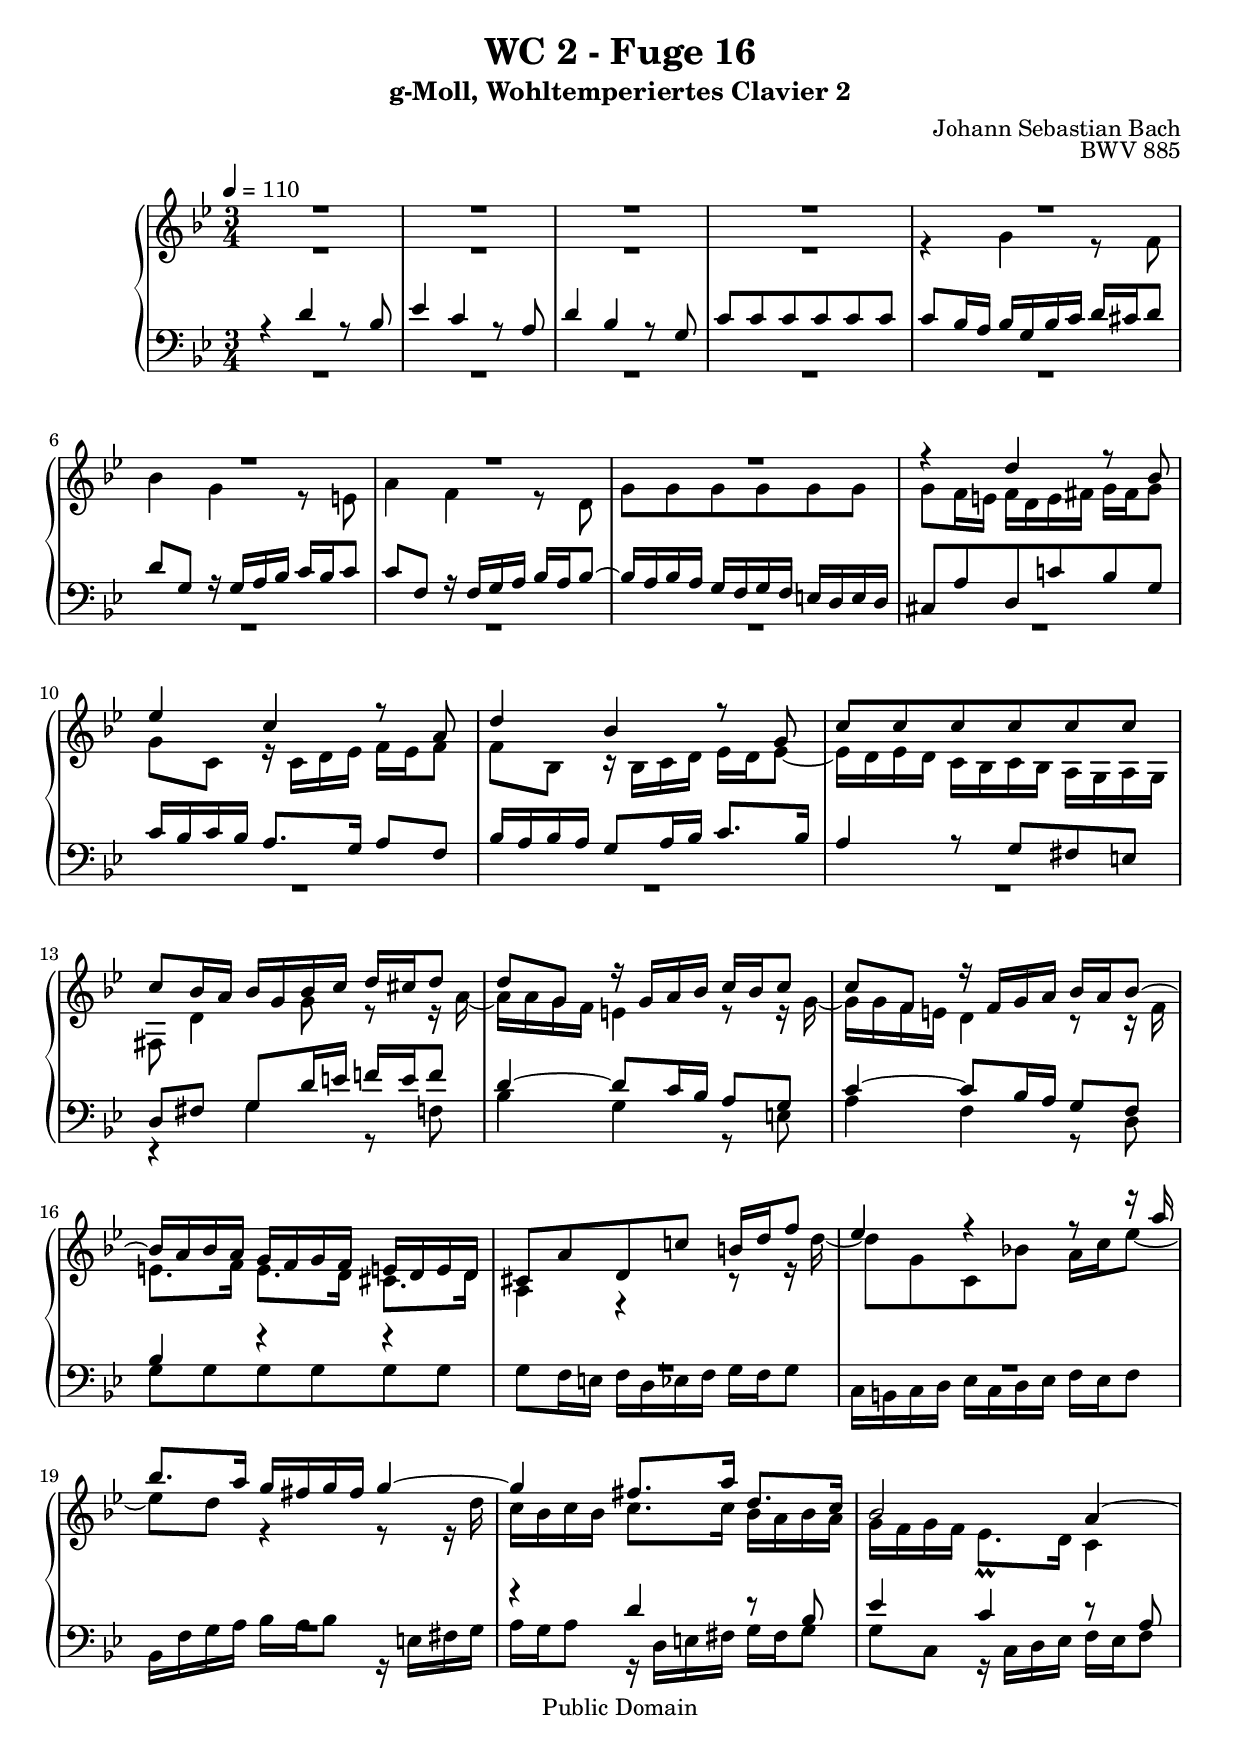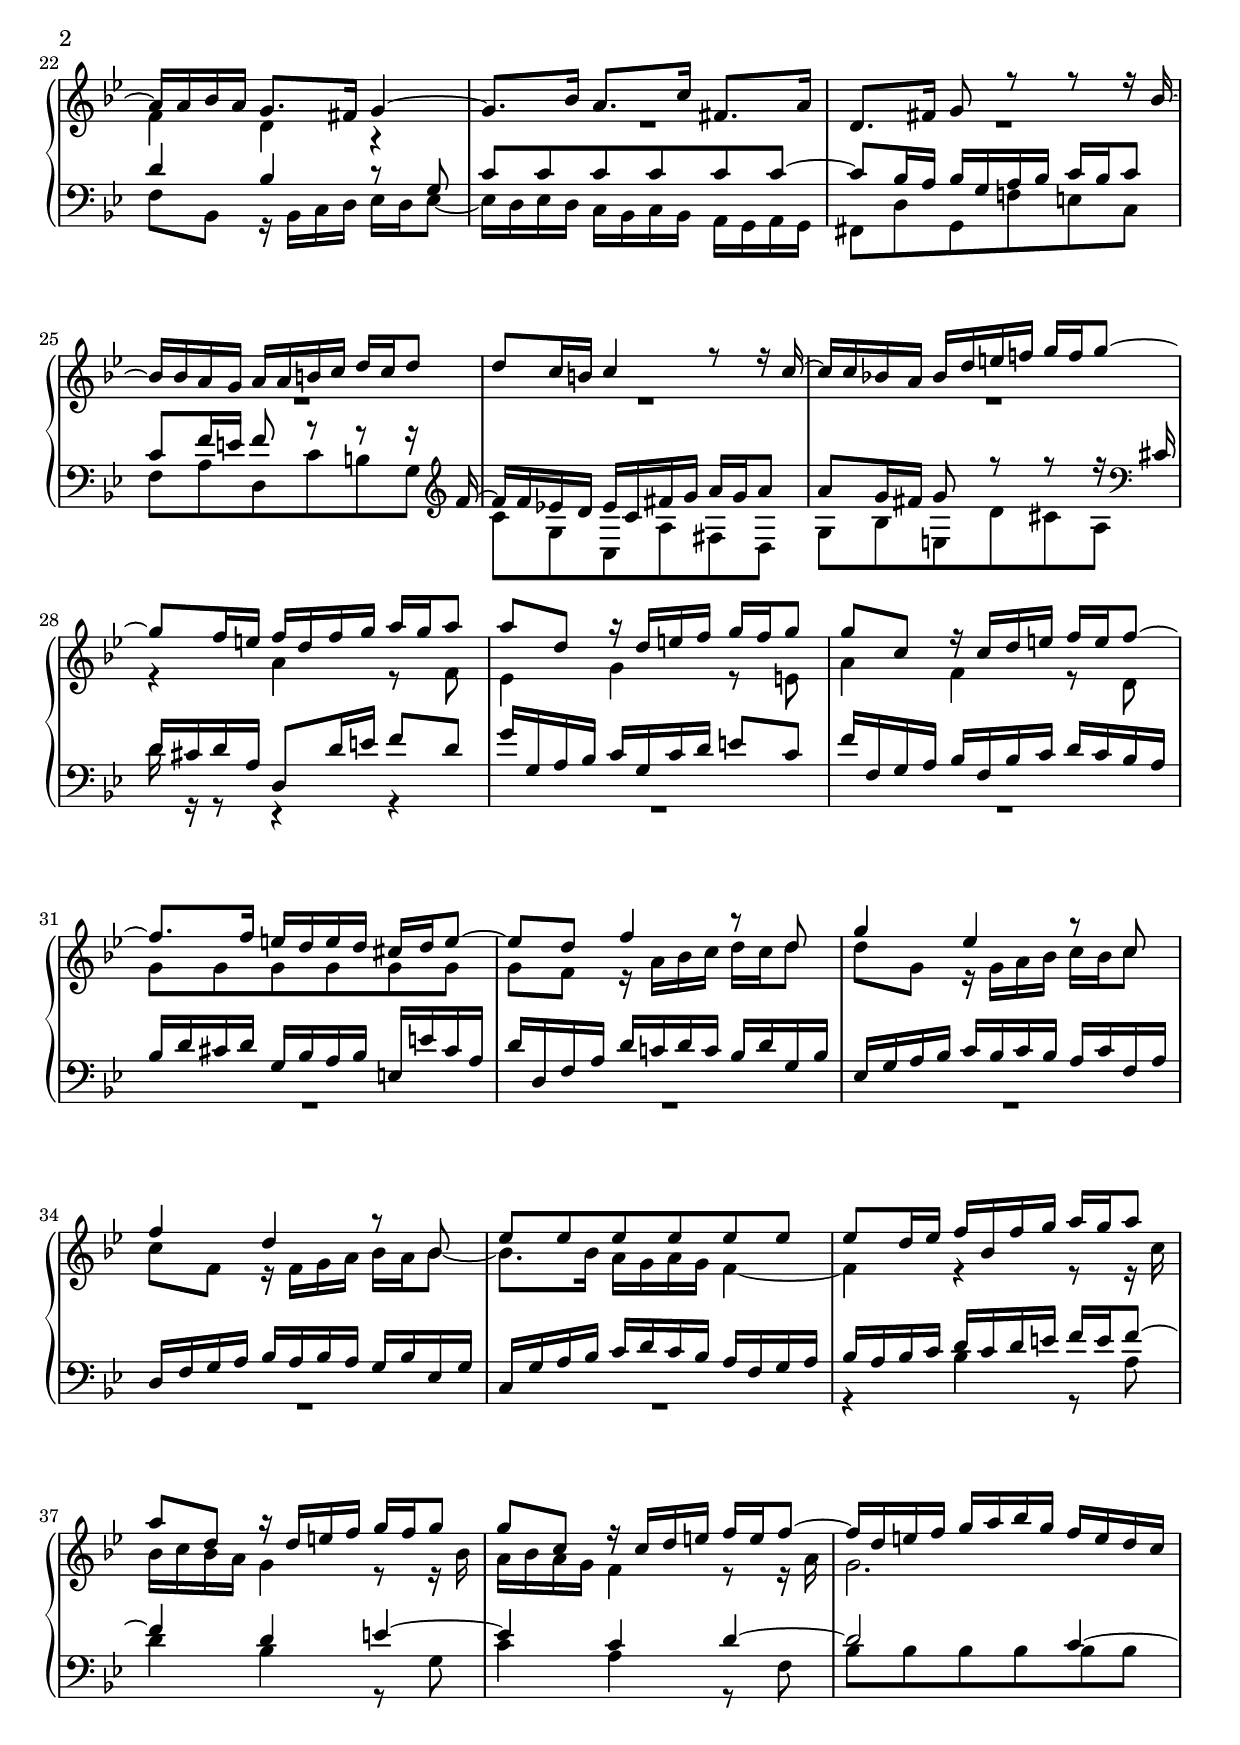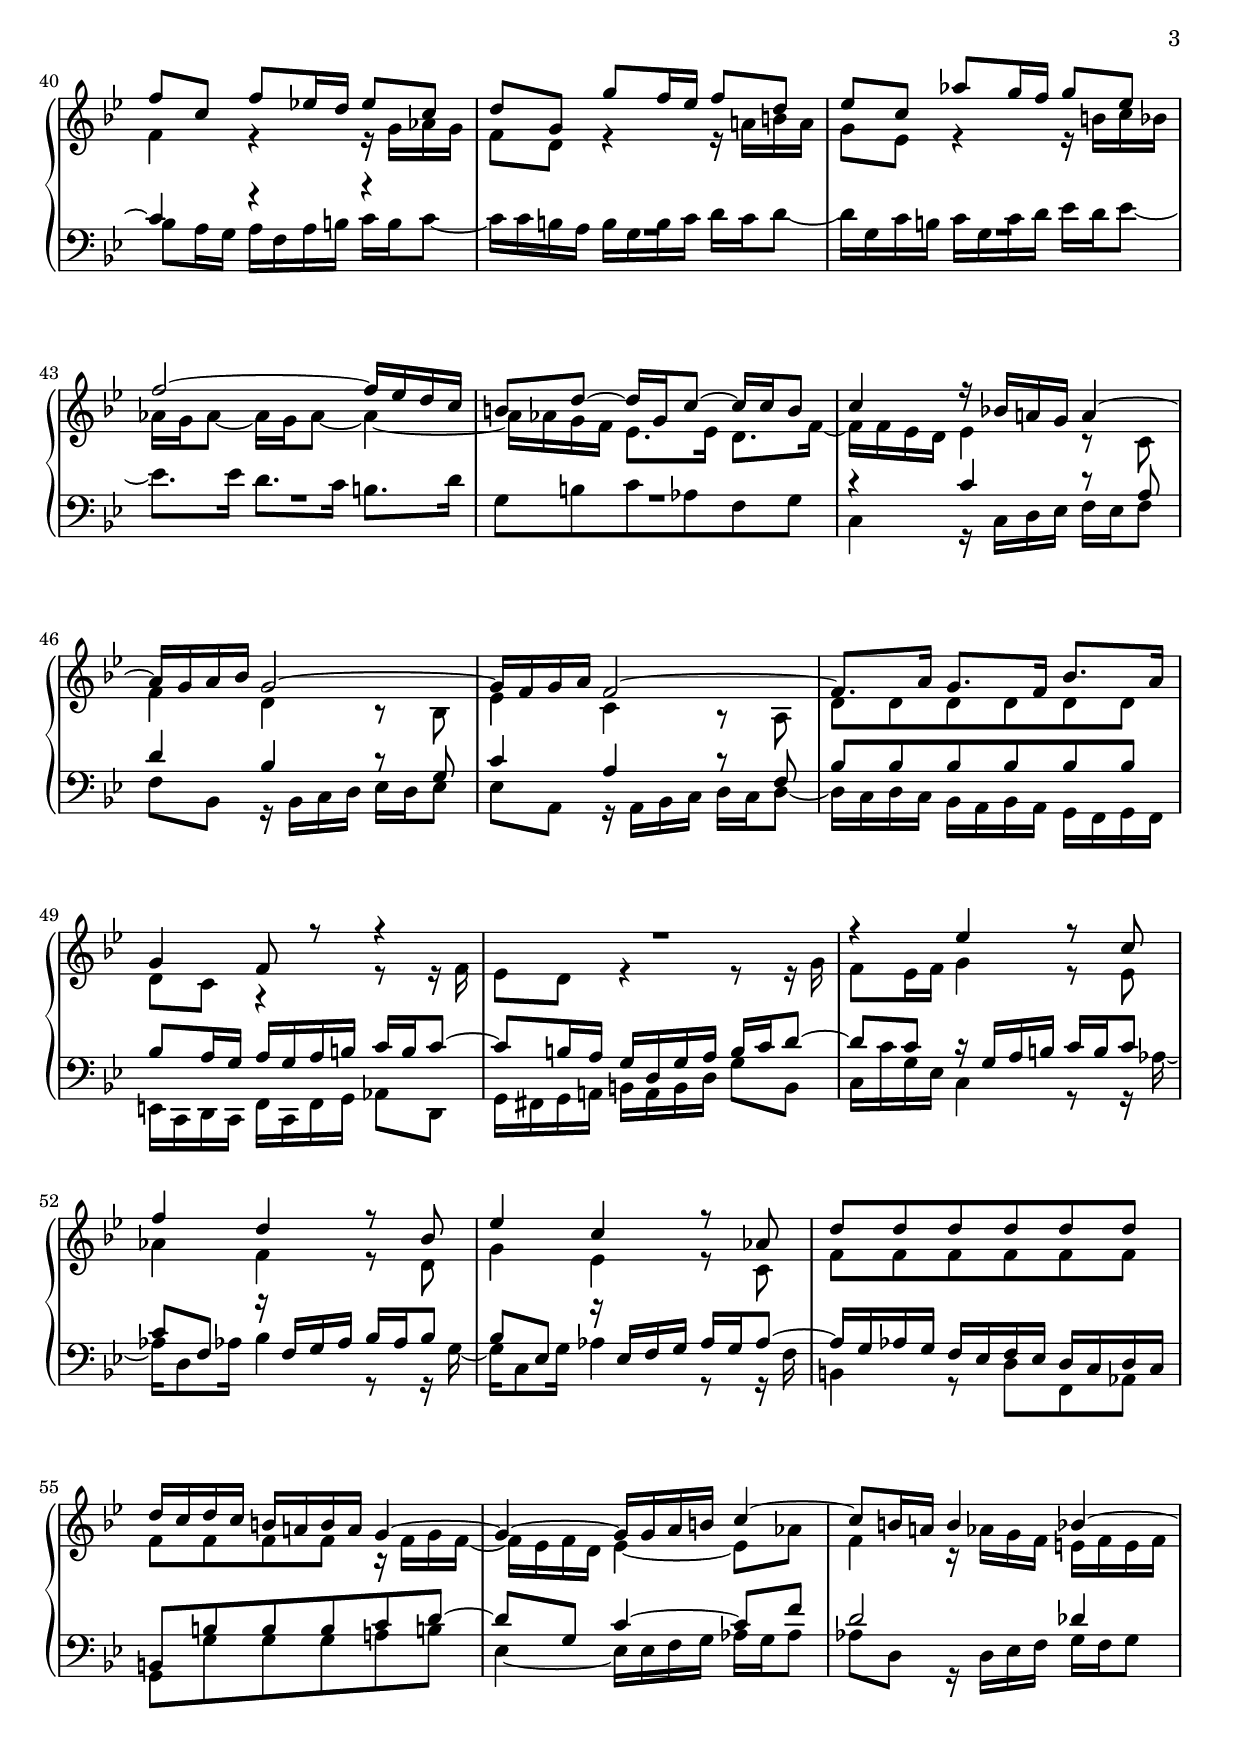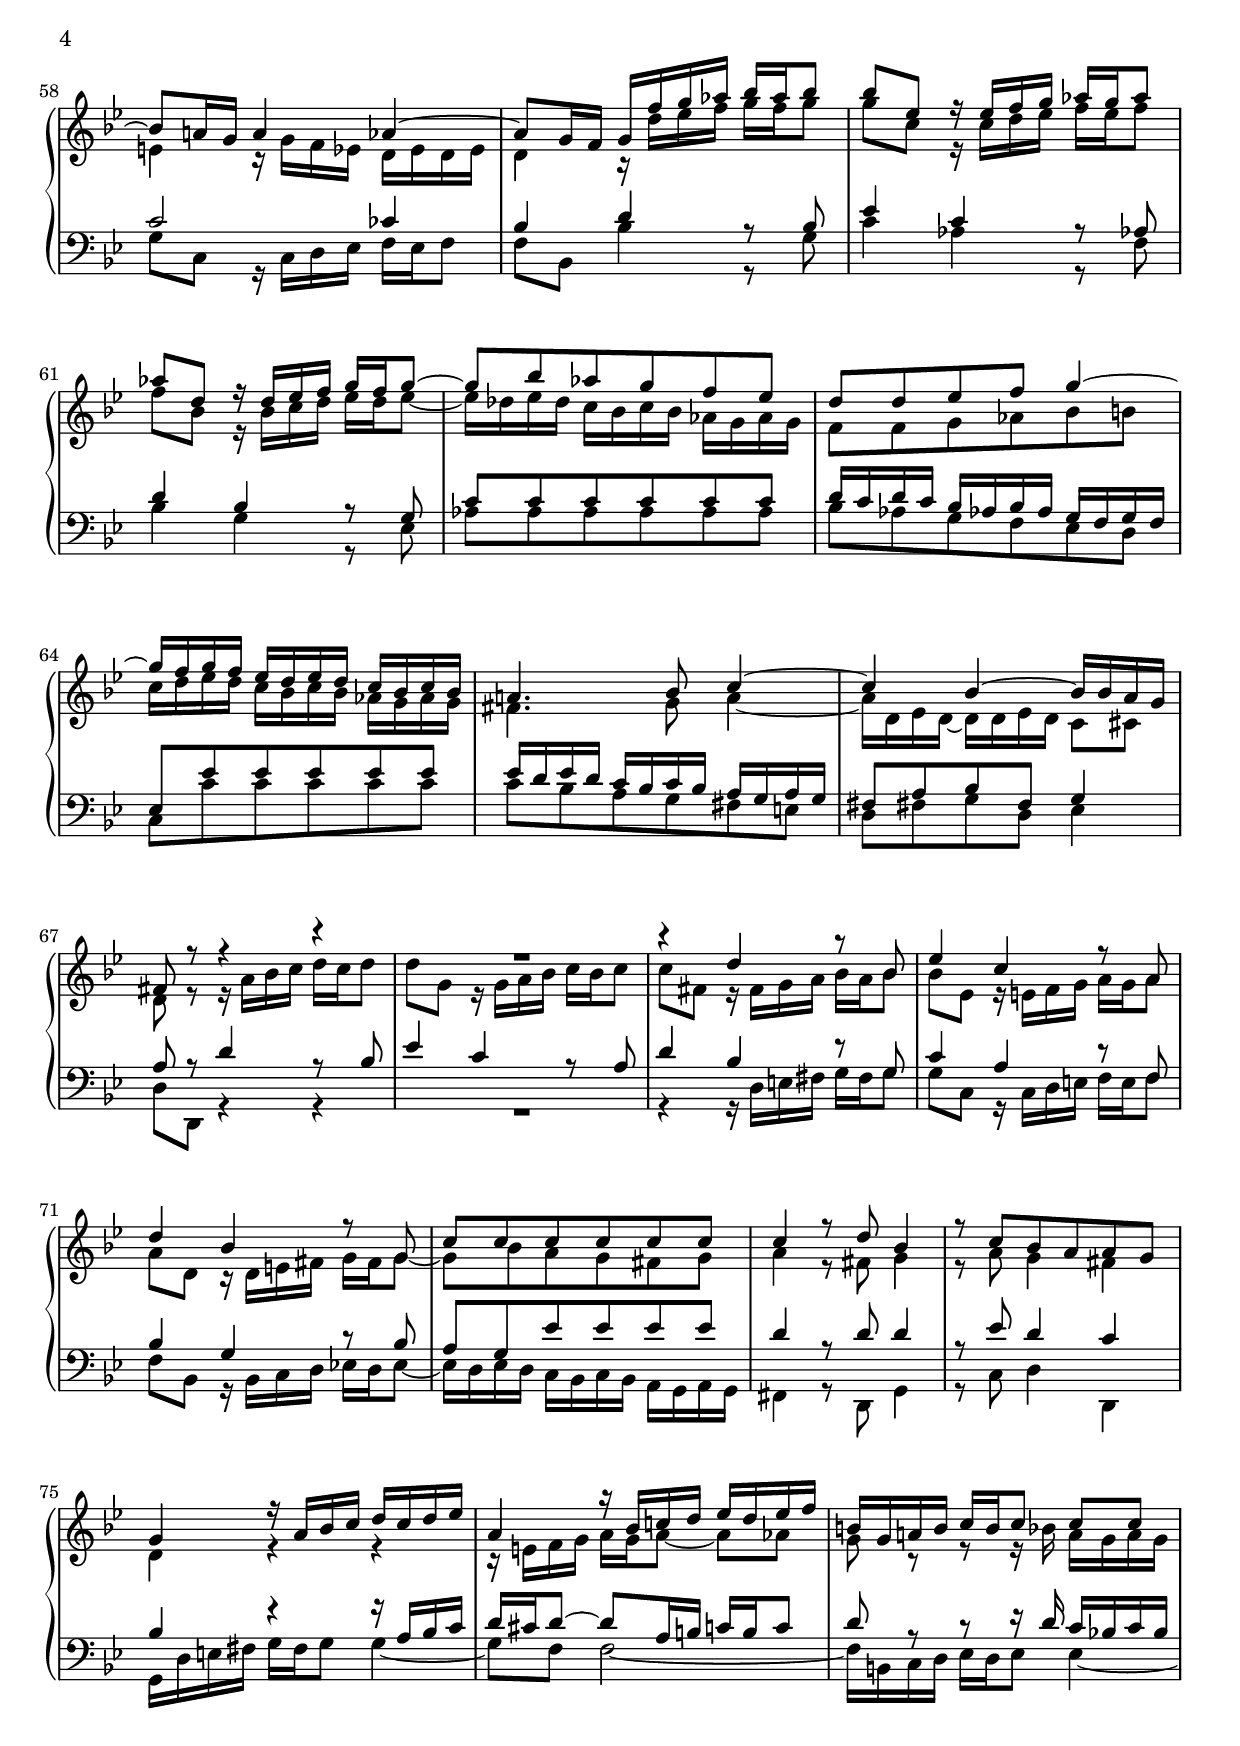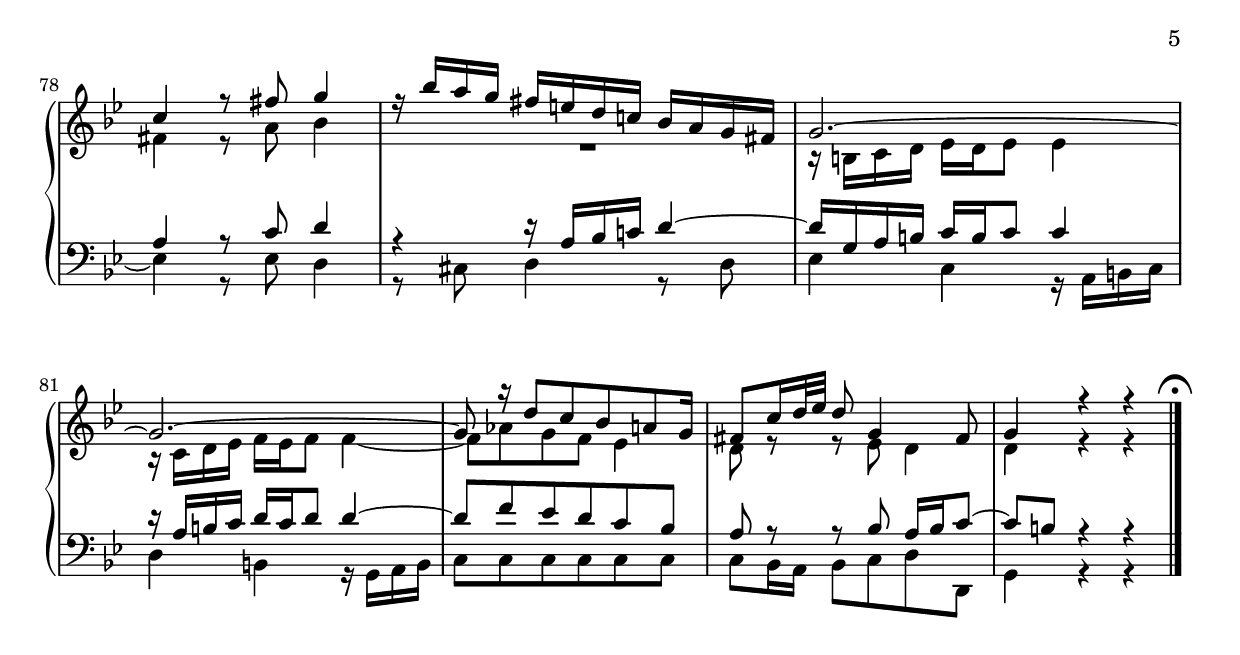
%\version "2.22.2"
%\language "deutsch"

\header {
  title = "WC 2 - Fuge 16"
  subtitle = "g-Moll, Wohltemperiertes Clavier 2"
  composer = "Johann Sebastian Bach"
  opus = "BWV 885"
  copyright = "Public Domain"
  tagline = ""
}

global = {
  \key g \minor
  \time 3/4
  \tempo 4 = 110}


preambleUp = {\clef treble \global}
preambleDown = {\clef bass \global}

soprano = \relative c'' {
  \global
  
  R2. | % m. 1
  R2. | % m. 2
  R2. | % m. 3
  R2. | % m. 4
  R2. | % m. 5
  R2. | % m. 6
  R2. | % m. 7
  R2. | % m. 8
  r4 d r8 bes | % m. 9
  es4 c r8 a | % m. 10
  d4 bes r8 g | % m. 11
  c8 c c c c c | % m. 12
  c8 bes16 a bes g bes c d cis d8 | % m. 13
  d8 g, r16 g a bes c bes c8 | % m. 14
  c8 f, r16 f g a bes a bes8~ | % m. 15
  bes16 a bes a g f g f e! d e d | % m. 16
  cis8 a' d, c'! b!16 d f8 | % m. 17
  es4 r r8 r16 a | % m. 18
  bes8. a16 g fis g fis g4~ | % m. 19
  g4 fis8. a16 d,8. c16 | % m. 20
  bes2 a4~ | % m. 21
  a16 a bes a g8. fis16 g4~ | % m. 22
  g8. bes16 a8. c16 fis,8. a16 | % m. 23
  d,8. fis16 g8 r r r16 bes~ | % m. 24
  bes16 bes a g a a b! c d c d8 | % m. 25
  d8 c16 b! c4 r8 r16 c~ | % m. 26
  c16 c bes! a bes d e! f! g f g8~ | % m. 27
  g8 f16 e! f d f g a g a8 | % m. 28
  a8 d, r16 d e! f g f g8 | % m. 29
  g8 c, r16 c d e! f e f8~ | % m. 30
  f8. f16 e! d e d cis d e8~ | % m. 31
  e8 d f4 r8 d | % m. 32
  g4 es r8 c | % m. 33
  f4 d r8 bes | % m. 34
  es8 es es es es es | % m. 35
  es8 d16 es f bes, f' g a g a8 | % m. 36
  a8 d, r16 d e! f g f g8 | % m. 37
  g8 c, r16 c d e! f e f8~ | % m. 38
  f16 d e! f g a bes g f e d c | % m. 39
  f8 c f es!16 d es8 c | % m. 40
  d8 g, g' f16 es f8 d | % m. 41
  es8 c as' g16 f g8 es | % m. 42
  f2~ f16 es d c | % m. 43
  b!8 d~ d16 g, c8~ c16 c b8 | % m. 44
  c4 r16 bes! a! g a4~ | % m. 45
  a16 g a bes g2~ | % m. 46
  g16 f g a f2~ | % m. 47
  f8. a16 g8. f16 bes8. a16 | % m. 48
  g4 f8 r r4 | % m. 49
  R2. | % m. 50
  r4 es' r8 c | % m. 51
  f4 d r8 bes | % m. 52
  es4 c r8 as | % m. 53
  d8 d d d d d | % m. 54
  d16 c d c b! a! b a g4~ | % m. 55
  g4~ g16 g a b! c4~ | % m. 56
  c8 b!16 a! b4 bes~ | % m. 57
  bes8 a!16 g a4 as~ | % m. 58
  as8 g16 f g f' g as bes as bes8 | % m. 59
  bes8 es, r16 es16 f g as g as8 | % m. 60
  as8 d, r16 d es f g f g8~ | % m. 61
  g8 bes as g f es | % m. 62
  d8 d es f g4~ | % m. 63
  g16 f g f es d es d c bes c bes | % m. 64
  a!4. bes8 c4~ | % m. 65
  c4 bes~ bes16 bes a g | % m. 66
  fis8 r r4 r | % m. 67
  R2. | % m. 68
  r4 d' r8 bes | % m. 69
  es4 c r8 a | % m. 70
  d4 bes r8 g | % m. 71
  c8 c c c c c | % m. 72
  c4 r8 d bes4 | % m. 73
  r8 c bes a a g | % m. 74
  g4 r16 a bes c d c d es | % m. 75
  a,4 r16 bes c! d es d es f | % m. 76
  b,!16 g a! b c b c8 c c | % m. 77
  c4 r8 fis g4 | % m. 78
  r16 bes a g fis e! d c! bes a g fis | % m. 79
  g2.~ | % m. 80
  g2.~ | % m. 81
  g8 r16 d'8 c bes a! g16 | % m. 82
  fis8 c'16 d32 es d8 g,4 fis8 | % m. 83
  g4 r r \bar "|." \override Staff.RehearsalMark #'break-visibility = #begin-of-line-invisible \mark\markup{\musicglyph #"scripts.ufermata"} | % m. 84
   
}

alto = \relative c'' {
  \global
  
  R2. | % m. 1
  R2. | % m. 2
  R2. | % m. 3
  R2. | % m. 4
  r4 g r8 f | % m. 5
  bes4 g r8 e! | % m. 6
  a4 f r8 d | % m. 7
  g8 g g g g g | % m. 8
  g8 f16 e! f d e fis g fis g8 | % m. 9
  g8 c, r16 c d es f es f8 | % m. 10
  f8 bes, r16 bes c d es d es8~ | % m. 11
  es16 d es d c bes c bes a g a g | % m. 12
  fis8 d'4 g8 r r16 a~ | % m. 13
  a16 a g f e!4 r8 r16 g~ | % m. 14
  g16 g f e! d4 r8 r16 f | % m. 15
  e!8. f16 e8. d16 cis8. d16 | % m. 16
  a4 r r8 r16 d'~ | % m. 17
  d8 g, c, bes'! a16 c es8~ | % m. 18
  es8 d r4 r8 r16 d | % m. 19
  c16 bes c bes c8. c16 bes a bes a | % m. 20
  g16 f g f es8. \prall d16 c4 | % m. 21
  f4 d r | % m. 22
  R2. | % m. 23
  R2. | % m. 24
  R2. | % m. 25
  R2. | % m. 26
  R2. | % m. 27
  r4 a' r8 f | % m. 28
  es4 g r8 e! | % m. 29
  a4 f r8 d | % m. 30
  g8 g g g g g | % m. 31
  g8 f r16 a bes c d c d8 | % m. 32
  d8 g, r16 g a bes c bes c8 | % m. 33
  c8 f, r16 f g a bes a bes8~ | % m. 34
  bes8. bes16 a g a g f4~ | % m. 35
  f4 r r8 r16 c' | % m. 36
  bes16 c bes a g4 r8 r16 bes | % m. 37
  a16 bes a g f4 r8 r16 a | % m. 38
  g2. | % m. 39
  f4 r r16 g as g | % m. 40
  f8 d r4 r16 a'! b! a | % m. 41
  g8 es r4 r16 b'! c bes | % m. 42
  as16 g as8~ as16 g as8~ as4~ | % m. 43
  as16 as g f es8. es16 d8. f16~ | % m. 44
  f16 f es d es4 r8 c | % m. 45
  f4 d r8 bes | % m. 46
  es4 c r8 a | % m. 47
  d8 d d d d d | % m. 48
  d8 c r4 r8 r16 f | % m. 49
  es8 d r4 r8 r16 g | % m. 50
  f8 es16 f g4 r8 es | % m. 51
  as4 f r8 d | % m. 52
  g4 es r8 c | % m. 53
  f8 f f f f f | % m. 54
  f8 f f f r16 f g f~ | % m. 55
  f16 es f d es4~ es8 as | % m. 56
  f4 r16 as g f e! f e f | % m. 57
  e!4 r16 g f es d es d es | % m. 58
  d4 r16 d' es f g f g8 | % m. 59
  g8 c, r16 c d es f es f8 | % m. 60
  f8 bes, r16 bes c d es d es8~ | % m. 61
  es16 des es des c bes c bes as g as g | % m. 62
  f8 f g as bes b! | % m. 63
  c16 d es d c bes c bes as g as g | % m. 64
  fis4. g8 a4~ | % m. 65
  a16 d, es d~ d d es d c8 cis | % m. 66
  d8 r r16 a' bes c d c d8 | % m. 67
  d8 g, r16 g a bes c bes c8 | % m. 68
  c8 fis, r16 fis g a bes a bes8 | % m. 69
  bes8 es, r16 e! f g a g a8 | % m. 70
  a8 d, r16 d e! fis g fis g8~ | % m. 71
  g8 bes a g fis g | % m. 72
  a4 r8 fis g4 | % m. 73
  r8 a g4 fis | % m. 74
  d4 r r | % m. 75
  r16 e! f g a g a8~ a as | % m. 76
  g8 r r r16 bes a g a g | % m. 77
  fis4 r8 a bes4 | % m. 78
  R2. | % m. 79
  r16 b,! c d es d es8 es4 | % m. 80
  r16 c d es f es f8 f4~ | % m. 81
  f8 as g f es4 | % m. 82
  d8 r r es d4 | % m. 83
  d4 r r \bar "|." | % m. 84
   
}

tenor = \relative c' {
  \global
  
  r4 d r8 bes | % m. 1
  es4 c r8 a | % m. 2
  d4 bes r8 g | % m. 3
  c8 c c c c c | % m. 4
  c8 bes16 a bes g bes c d cis d8 | % m. 5
  d8 g, r16 g a bes c bes c8 | % m. 6
  c8 f, r16 f g a bes a bes8~ | % m. 7
  bes16 a bes a g f g f e! d e d | % m. 8
  cis8 a' d, c'! bes g | % m. 9
  c16 bes c bes a8. g16 a8 f | % m. 10
  bes16 a bes a g8 a16 bes c8. bes16 | % m. 11
  a4 r8 g fis e! | % m. 12
  d8 fis g d'16 e! f! e f8 | % m. 13
  d4~ d8 c16 bes a8 g | % m. 14
  c4~ c8 bes16 a g8 f | % m. 15
  bes4 r r | % m. 16
  R2. | % m. 17
  R2. | % m. 18
  R2. | % m. 19
  r4 d r8 bes | % m. 20
  es4 c r8 a | % m. 21
  d4 bes r8 g | % m. 22
  c8 c c c c c~ | % m. 23
  c8 bes16 a bes g a bes c bes c8 | % m. 24
  c8 f16 e! f8 r r r16 \clef treble f~ | % m. 25
  f16 f es! d es c fis g a g16 a8 | % m. 26
  a8 g16 fis g8 r r r16 \clef bass cis,! | % m. 27
  d16 cis d a d,8 d'16 e! f8 d | % m. 28
  g16 g, a bes c g c d e!8 c | % m. 29
  f16 f, g a bes f bes c d c bes a | % m. 30
  bes16 d cis d g, bes a bes e,! e'! cis a | % m. 31
  d16 d, f a d c! d c bes d g, bes | % m. 32
  es,16 g a bes c bes c bes a c f, a | % m. 33
  d,16 f g a bes a bes a g bes es, g | % m. 34
  c,16 g' a bes c d c bes a f g a | % m. 35
  bes16 a bes c d c d e! f e f8~ | % m. 36
  f4 d e!~ | % m. 37
  e4 c d~ | % m. 38
  d2 c4~ | % m. 39
  c4 r r | % m. 40
  R2. | % m. 41
  R2. | % m. 42
  R2. | % m. 43
  R2. | % m. 44
  r4 c r8 a | % m. 45
  d4 bes r8 g | % m. 46
  c4 a r8 f | % m. 47
  bes8 bes bes bes bes bes | % m. 48
  bes8 a16 g a g a b! c b c8~ | % m. 49
  c8 b!16 a g d g a b c d8~ | % m. 50
  d8 c r16 g a b! c b c8 | % m. 51
  c8 f, r16 f g as bes as bes8 | % m. 52
  bes8 es, r16 es f g as g as8~ | % m. 53
  as16 g as g f es f es d c d c | % m. 54
  b!8 b'! b b c d~ | % m. 55
  d8 g, c4~ c8 f | % m. 56
  d2 des4 | % m. 57
  c2 ces4 | % m. 58
  bes4 d r8 bes | % m. 59
  es4 c r8 as! | % m. 60
  d4 bes r8 g | % m. 61
  c8 c c c c c | % m. 62
  d16 c d c bes as! bes as g f g f | % m. 63
  es8 es' es es es es | % m. 64
  es16 d es d c bes c bes a g a g | % m. 65
  fis8 a bes fis g4 | % m. 66
  a8 r d4 r8 bes | % m. 67
  es4 c r8 a | % m. 68
  d4 bes r8 g | % m. 69
  c4 a r8 f | % m. 70
  bes4 g r8 bes | % m. 71
  a8 g es' es es es | % m. 72
  d4 r8 d d4 | % m. 73
  r8 es d4 c | % m. 74
  bes4 r r16 a bes c | % m. 75
  d16 cis d8~ d a16 b! c! b c8 | % m. 76
  d8 r r r16 d c bes! c bes | % m. 77
  a4 r8 c d4 | % m. 78
  r4 r16 a bes c! d4~ | % m. 79
  d16 g, a b! c b c8 c4 | % m. 80
  r16 a b! c d c d8 d4~ | % m. 81
  d8 f es d c bes | % m. 82
  a8 r r bes a16 bes c8~ | % m. 83
  c8 b! r4 r \bar "|." | % m. 84
    
}

bass = \relative c' {
  \global
  
  R2. | % m. 1
  R2. | % m. 2
  R2. | % m. 3
  R2. | % m. 4
  R2. | % m. 5
  R2. | % m. 6
  R2. | % m. 7
  R2. | % m. 8
  R2. | % m. 9
  R2. | % m. 10
  R2. | % m. 11
  R2. | % m. 12
  r4 g r8 f! | % m. 13
  bes4 g r8 e! | % m. 14
  a4 f r8 d | % m. 15
  g8 g g g g g | % m. 16
  g8 f16 e! f d es f g f g8 | % m. 17
  c,16 b! c d es c d es f es f8 | % m. 18
  bes,16 f' g a bes a bes8 r16 e,! fis g | % m. 19
  a16 g a8 r16 d, e! fis g fis g8 | % m. 20
  g8 c, r16 c d es f es f8 | % m. 21
  f8 bes, r16 bes c d es d es8~ | % m. 22
  es16 d es d c bes c bes a g a g | % m. 23
  fis8 d' g, f'! e! c | % m. 24
  f8 a d, c' b! g | % m. 25
  c8 g c, a' fis d | % m. 26
  g8 bes e,! d' cis a | % m. 27
  d16 r r8 r4 r | % m. 28
  R2. | % m. 29
  R2. | % m. 30
  R2. | % m. 31
  R2. | % m. 32
  R2. | % m. 33
  R2. | % m. 34
  R2. | % m. 35
  r4 bes r8 a | % m. 36
  d4 bes r8 g | % m. 37
  c4 a r8 f | % m. 38
  bes8 bes bes bes bes bes | % m. 39
  bes8 a16 g a f a b! c b c8~ | % m. 40
  c16 c b! a b g b c d c d8~ | % m. 41
  d16 g, c b! c g c d es d es8~ | % m. 42
  es8. es16 d8. c16 b!8. d16 | % m. 43
  g,8 b! c as f g | % m. 44
  c,4 r16 c d es f es f8 | % m. 45
  f8 bes, r16 bes c d es d es8 | % m. 46
  es8 a, r16 a bes c d c d8~ | % m. 47
  d16 c d c bes a bes a g f g f | % m. 48
  e!16 c d c f c f g as8 d, | % m. 49
  g16 fis g a! b! a b d g8 b, | % m. 50
  c16 c' g es c4 r8 r16 as'~ | % m. 51
  as16 d,8 as'16 bes4 r8 r16 g~ | % m. 52
  g16 c,8 g'16 as4 r8 r16 f | % m. 53
  b,!4 r8 d f, as | % m. 54
  g8 g' g g a! b! | % m. 55
  es,4~ es16 es f g as g as8 | % m. 56
  as8 d, r16 d es f g f g8 | % m. 57
  g8 c, r16 c d es f es f8 | % m. 58
  f8 bes, bes'4 r8 g | % m. 59
  c4 as r8 f | % m. 60
  bes4 g r8 es | % m. 61
  as8 as as as as as | % m. 62
  bes8 as g f es d | % m. 63
  c8 c' c c c c | % m. 64
  c8 bes a g fis e! | % m. 65
  d8 fis! g d es4 | % m. 66
  d8 d, r4 r | % m. 67
  R2. | % m. 68
  r4 r16 d' e! fis g fis g8 | % m. 69
  g8 c, r16 c d e! f e f8 | % m. 70
  f8 bes, r16 bes c d es! d es8~ | % m. 71
  es16 d es d c bes c bes a g a g | % m. 72
  fis4 r8 d g4 | % m. 73
  r8 c d4 d, | % m. 74
  g16 d' e! fis g fis g8 g4~ | % m. 75
  g8 f f2~ | % m. 76
  f16 b,! c d es d es8 es4~ | % m. 77
  es4 r8 es d4 | % m. 78
  r8 cis d4 r8 d | % m. 79
  es4 c r16 a b! c | % m. 80
  d4 b! r16 g a b | % m. 81
  c8 c c c c c | % m. 82
  c8 bes16 a bes8 c d d, | % m. 83
  g4 r r \bar "|." \override Staff.RehearsalMark #'direction = #DOWN \mark\markup{\musicglyph #"scripts.dfermata"} | % m. 84 
  
}



\score {
  \new PianoStaff <<
    %\set PianoStaff.instrumentName = #"Piano  "
    \new Staff = "upper" \relative c' {\preambleUp
  <<
  \new Voice = "s" { \voiceOne \soprano }
  \\
  \new Voice ="a" { \voiceTwo \alto }
  >>
}
    \new Staff = "lower" \relative c {\preambleDown
  <<
   \new Voice = "t" { \voiceThree \tenor }
    \\
   \new Voice = "b" { \voiceFour \bass }
  >>
}
  >>
  \layout { }
}

\score {
  \new PianoStaff <<
   \new Staff = "upper" \relative c' {\preambleUp
  <<
  \new Voice { \voiceOne \soprano }
  \\
  \new Voice { \voiceTwo \alto }
  >>
}
    \new Staff = "lower" \relative c {\preambleDown
  <<
    \new Voice { \voiceThree \tenor }
    \\
    \new Voice { \voiceFour \bass }
  >>
}
  >>
  \midi { }
}